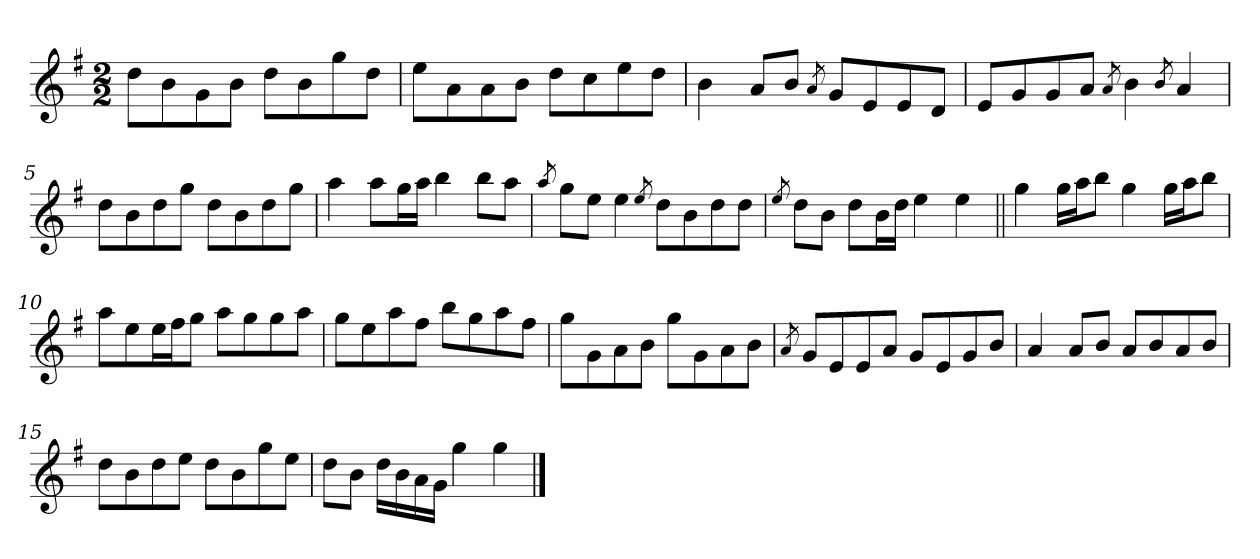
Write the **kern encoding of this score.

**kern
*part1
*staff1
*clefG2
*k[f#]
*G:
*M2/2
=1
8dd\L
8b\
8g\
8b\J
8dd\L
8b\
8gg\
8dd\J
=2
8ee\L
8a\
8a\
8b\J
8dd\L
8cc\
8ee\
8dd\J
=3
4b\
8a/L
8b/J
8qa/
8g/L
8e/
8e/
8d/J
=4
8e/L
8g/
8g/
8a/J
8qa/
4b\
8qb/
4a/
=5
8dd\L
8b\
8dd\
8gg\J
8dd\L
8b\
8dd\
8gg\J
!!LO:LB:g=z
=6
4aa\
8aa\L
16gg\L
16aa\JJ
4bb\
8bb\L
8aa\J
=7
8qaa/
8gg\L
8ee\J
4ee\
8qee/
8dd\L
8b\
8dd\
8dd\J
=8
8qee/
8dd\L
8b\J
8dd\L
16b\L
16dd\JJ
4ee\
4ee\
=9||
4gg\
16gg\LL
16aa\J
8bb\J
4gg\
16gg\LL
16aa\J
8bb\J
=10
8aa\L
8ee\
16ee\L
16ff#\J
8gg\J
8aa\L
8gg\
8gg\
8aa\J
!!LO:LB:g=z
=11
8gg\L
8ee\
8aa\
8ff#\J
8bb\L
8gg\
8aa\
8ff#\J
=12
8gg\L
8g\
8a\
8b\J
8gg\L
8g\
8a\
8b\J
=13
8qa/
8g/L
8e/
8e/
8a/J
8g/L
8e/
8g/
8b/J
=14
4a/
8a/L
8b/J
8a/L
8b/
8a/
8b/J
=15
8dd\L
8b\
8dd\
8ee\J
8dd\L
8b\
8gg\
8ee\J
!!LO:LB:g=z
=16
8dd\L
8b\J
16dd\LL
16b\
16a\
16g\JJ
4gg\
4gg\
==
*-
